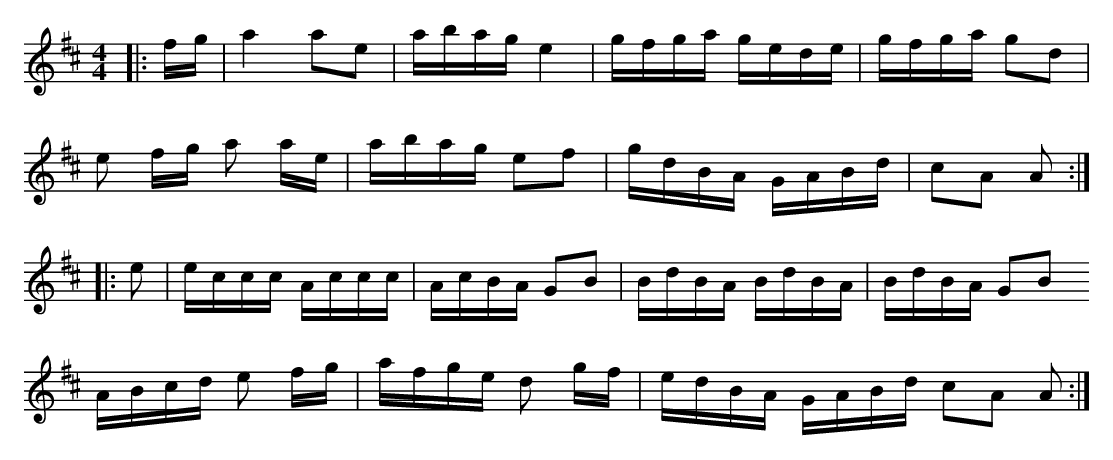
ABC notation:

X:1
M:4/4
K:Amix
|:f/g/|a2 ae|a/b/a/g/ e2|g/f/g/a/ g/e/d/e/|g/f/g/a/ gd|
e f/g/ a a/e/|a/b/a/g/ ef|g/d/B/A/ G/A/B/d/|cA A:|
|:e|e/c/c/c/ A/c/c/c/|A/c/B/A/ GB|B/d/B/A/ B/d/B/A/|B/d/B/A/ GB
A/B/c/d/ e f/g/|a/f/g/e/ d g/f/|e/d/B/A/ G/A/B/d/ cA A:|
